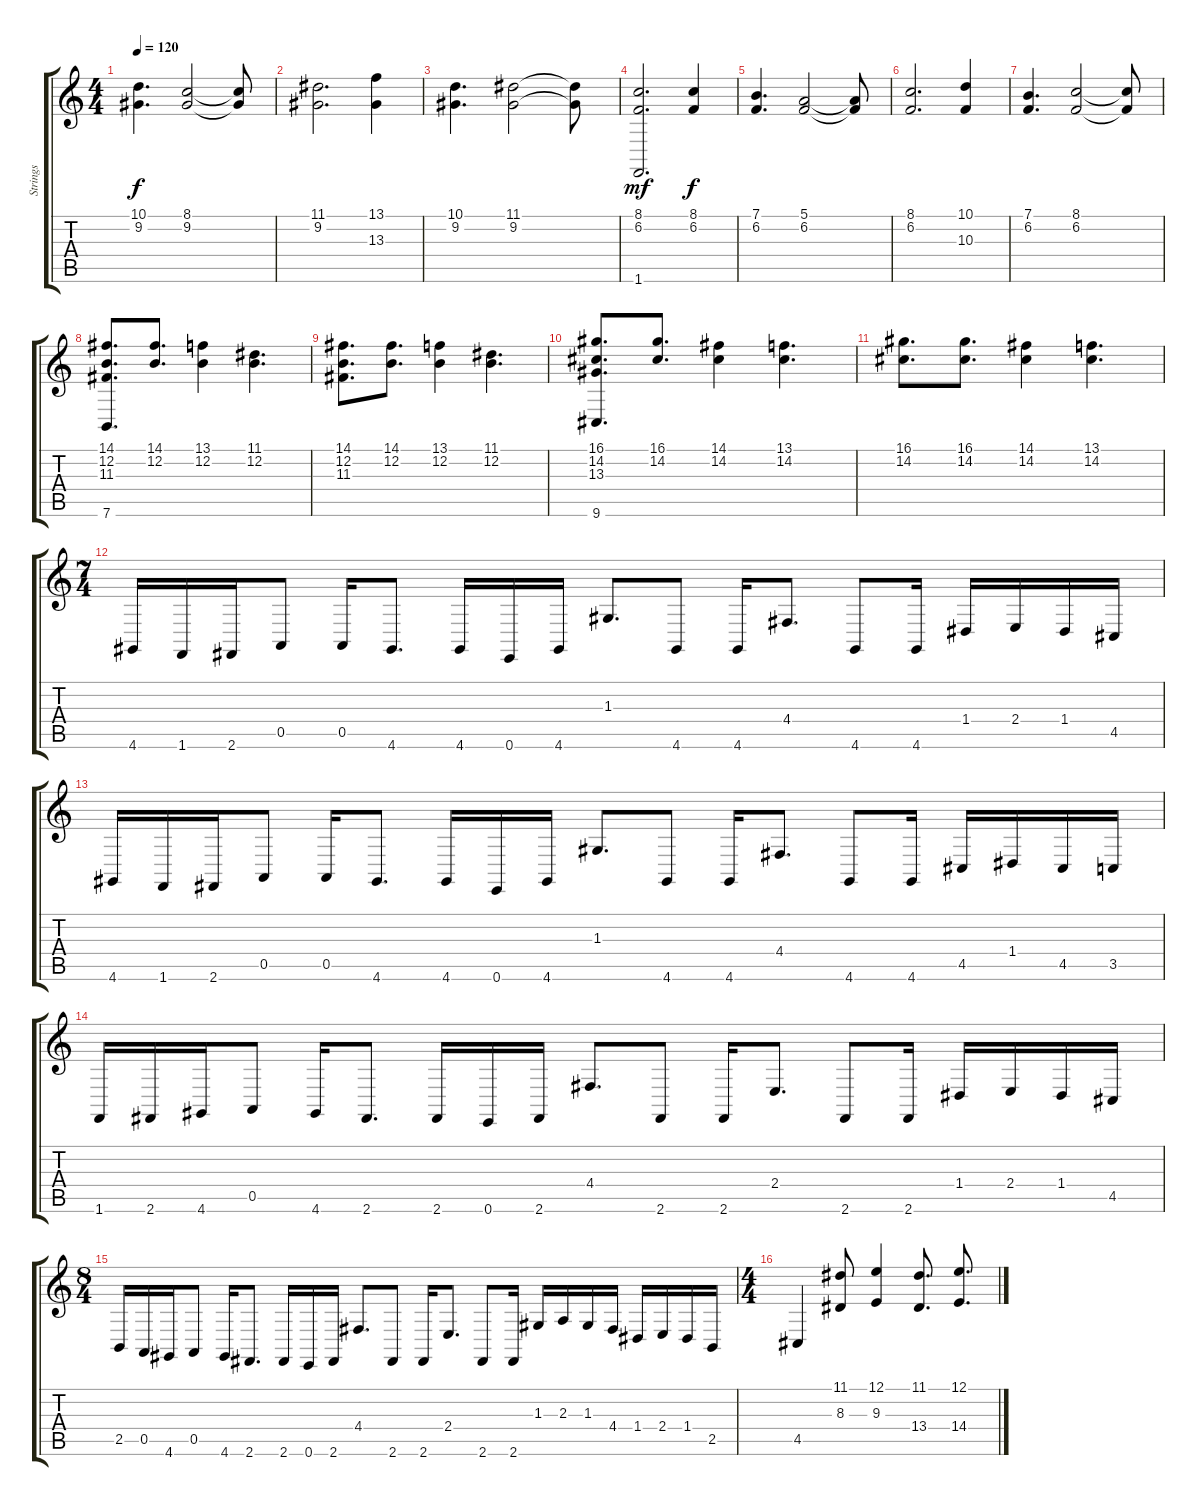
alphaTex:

\track ("Strings" "Strings") {instrument stringensemble1}
\staff {score tabs}
\tuning (E4 B3 G3 D3 A2 E2) {hide}
\ts (4 4)
\tempo 120
\clef g2
\ks c
(10.1 9.2).4{d dy f} (8.1 9.2).2 (8.1{t} 9.2{t}).8 |
(11.1 9.2).2{d} (13.1 13.3).4 |
(10.1 9.2).4{d} (11.1 9.2).2 (11.1{t} 9.2{t}).8 |
(8.1 6.2 1.6).2{d dy mf} (8.1 6.2).4{dy f} |
(7.1 6.2).4{d} (5.1 6.2).2 (5.1{t} 6.2{t}).8 |
(8.1 6.2).2{d} (10.1 10.3).4 |
(7.1 6.2).4{d} (8.1 6.2).2 (8.1{t} 6.2{t}).8 |
(14.1 12.2 11.3 7.6).8{d} (14.1 12.2).8{d} (13.1 12.2).4 (11.1 12.2).4{d} |
(14.1 12.2 11.3).8{d} (14.1 12.2).8{d} (13.1 12.2).4 (11.1 12.2).4{d} |
(16.1 14.2 13.3 9.6).8{d} (16.1 14.2).8{d} (14.1 14.2).4 (13.1 14.2).4{d} |
(16.1 14.2).8{d} (16.1 14.2).8{d} (14.1 14.2).4 (13.1 14.2).4{d} |
\ts (7 4)
4.6.16 1.6.16 2.6.16 0.5.8 0.5.16 4.6.8{d} 4.6.16 0.6.16 4.6.16 1.3.8{d} 4.6.8 4.6.16 4.4.8{d} 4.6.8 4.6.16 1.4.16 2.4.16 1.4.16 4.5.16 |
4.6.16 1.6.16 2.6.16 0.5.8 0.5.16 4.6.8{d} 4.6.16 0.6.16 4.6.16 1.3.8{d} 4.6.8 4.6.16 4.4.8{d} 4.6.8 4.6.16 4.5.16 1.4.16 4.5.16 3.5.16 |
1.6.16 2.6.16 4.6.16 0.5.8 4.6.16 2.6.8{d} 2.6.16 0.6.16 2.6.16 4.4.8{d} 2.6.8 2.6.16 2.4.8{d} 2.6.8 2.6.16 1.4.16 2.4.16 1.4.16 4.5.16 |
\ts (8 4)
2.5.16 0.5.16 4.6.16 0.5.8 4.6.16 2.6.8{d} 2.6.16 0.6.16 2.6.16 4.4.8{d} 2.6.8 2.6.16 2.4.8{d} 2.6.8 2.6.16 1.3.16 2.3.16 1.3.16 4.4.16 1.4.16 2.4.16 1.4.16 2.5.16 |
\ts (4 4)
4.5.4 (11.1 8.3).8 (12.1 9.3).4 (11.1 13.4).8{d} (12.1 14.4).8{d}
